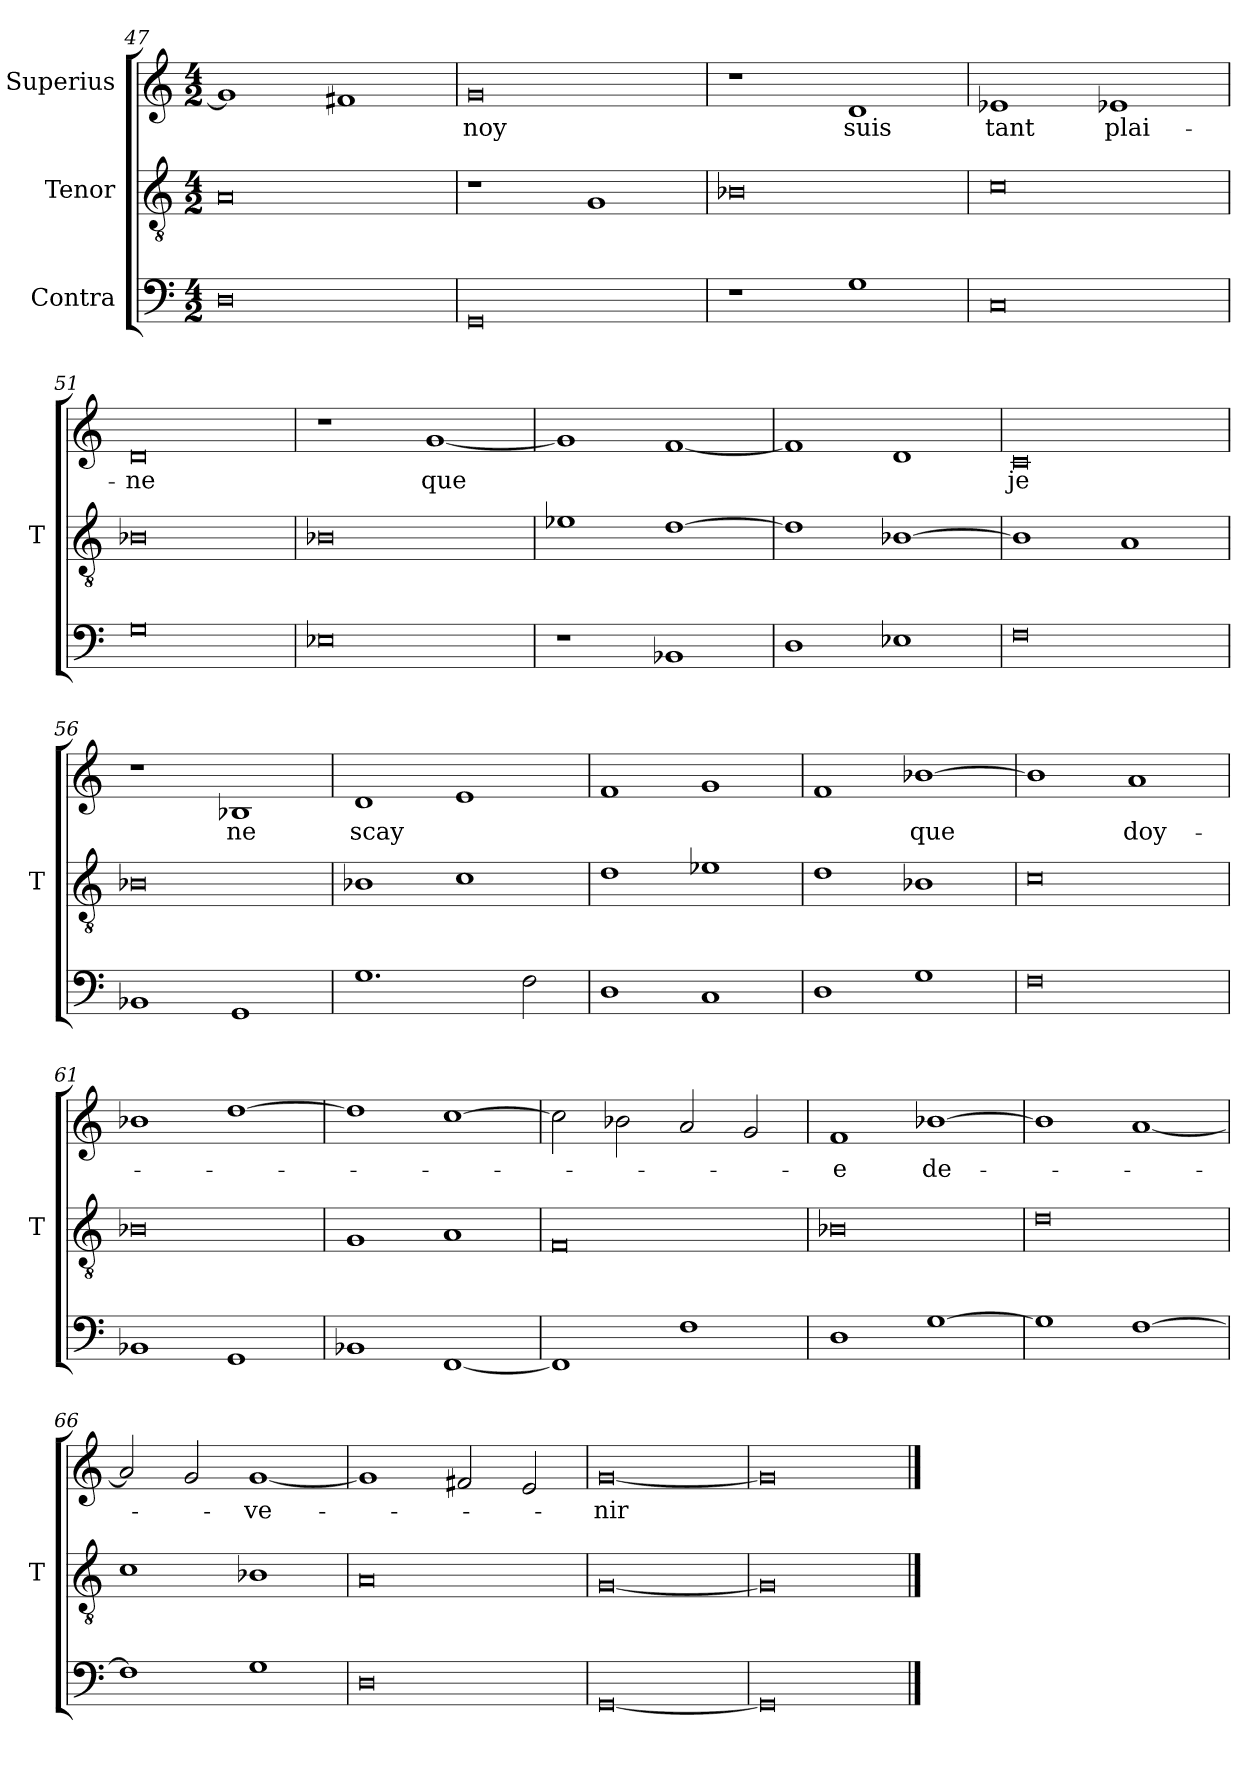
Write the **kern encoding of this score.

**kern	**kern	**kern	**text
*part3	*part2	*part1	*part1
*staff3	*staff2	*staff1	*staff1
*I"Contra	*I"Tenor	*I"Superius	*
*	*I'T	*	*
*clefF4	*clefGv2	*clefG2	*
*M4/2	*M4/2	*M4/2	*
=47	=47	=47	=47
0D	0A	1g]	.
.	.	1f#X	.
=48	=48	=48	=48
0GG	1r	0g	-noy
.	1G	.	.
=49	=49	=49	=49
1r	0B-X	1r	.
1G	.	1d	-suis
=50	=50	=50	=50
0C	0c	1e-X	-tant
.	.	1e-X	plai-
=51	=51	=51	=51
0G	0B-X	0d	-ne
=52	=52	=52	=52
0E-X	0B-X	1r	.
.	.	[1g	-que
=53	=53	=53	=53
1r	1e-X	1g]	.
1BB-X	[1d	[1f	.
=54	=54	=54	=54
1D	1d]	1f]	.
1E-X	[1B-X	1d	.
=55	=55	=55	=55
0F	1B-]	0c	-je
.	1A	.	.
=56	=56	=56	=56
1BB-X	0B-X	1r	.
1GG	.	1B-X	-ne
=57	=57	=57	=57
1.G	1B-X	1d	-scay
.	1c	1e	.
2F	.	.	.
=58	=58	=58	=58
1D	1d	1f	.
1C	1e-X	1g	.
=59	=59	=59	=59
1D	1d	1f	.
1G	1B-X	[1b-X	-que
=60	=60	=60	=60
0F	0c	1b-]	.
.	.	1a	doy-
=61	=61	=61	=61
1BB-X	0B-X	1b-X	.
1GG	.	[1dd	.
=62	=62	=62	=62
1BB-X	1G	1dd]	.
[1FF	1A	[1cc	.
=63	=63	=63	=63
1FF]	0F	2cc]	.
.	.	2b-X	.
1F	.	2a	.
.	.	2g	.
=64	=64	=64	=64
1D	0B-X	1f	-e
[1G	.	[1b-X	de-
=65	=65	=65	=65
1G]	0d	1b-]	.
[1F	.	[1a	.
=66	=66	=66	=66
1F]	1c	2a]	.
.	.	2g	.
1G	1B-X	[1g	-ve-
=67	=67	=67	=67
0D	0A	1g]	.
.	.	2f#X	.
.	.	2e	.
=68	=68	=68	=68
[0GG	[0G	[0g	-nir
=69	=69	=69	=69
0GG]	0G]	0g]	.
==	==	==	==
*-	*-	*-	*-
